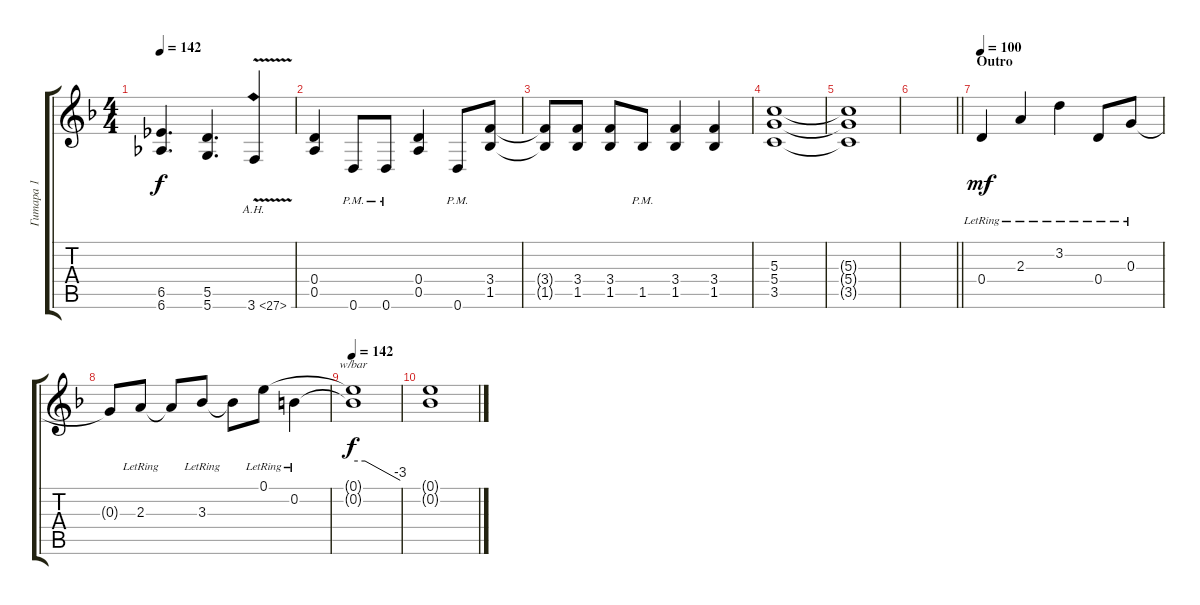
\track ("Гитара 1" "Гитара 1") {instrument distortionguitar}
\staff {score tabs}
\tuning (E4 B3 G3 D3 A2 D2) {hide}
\ts (4 4)
\tempo 142
\clef g2
\ks dminor
(6.5 6.6).4{d dy f} (5.5 5.6).4{d} 3.6{ah 24 v}.4 |
(0.4 0.5).4 0.6{pm}.8 0.6{pm}.8 (0.4 0.5).4 0.6{pm}.8 (3.4 1.5).8 |
(3.4{t} 1.5{t}).8 (3.4 1.5).8 (3.4 1.5).8 1.5{pm}.8 (3.4 1.5).4 (3.4 1.5).4 |
(5.3 5.4 3.5).1 |
(5.3{t} 5.4{t} 3.5{t}).1 |
\barLineRight lightlight
|
\section ("" "Outro")
\tempo 100
0.4{lr}.4{dy mf} 2.3{lr}.4 3.2{lr}.4 0.4{lr}.8 0.3{lr}.8 |
0.3{t}.8 2.3{lr}.8 2.3{t}.8 3.3{lr}.8 3.3{t}.8 0.1{lr}.8 0.2{lr}.4 |
\tempo 142
(0.1{t} 0.2{t}).1{tbe (custom default 0 0 15 0 60 -12) dy f} |
(0.1{t} 0.2{t}).1
